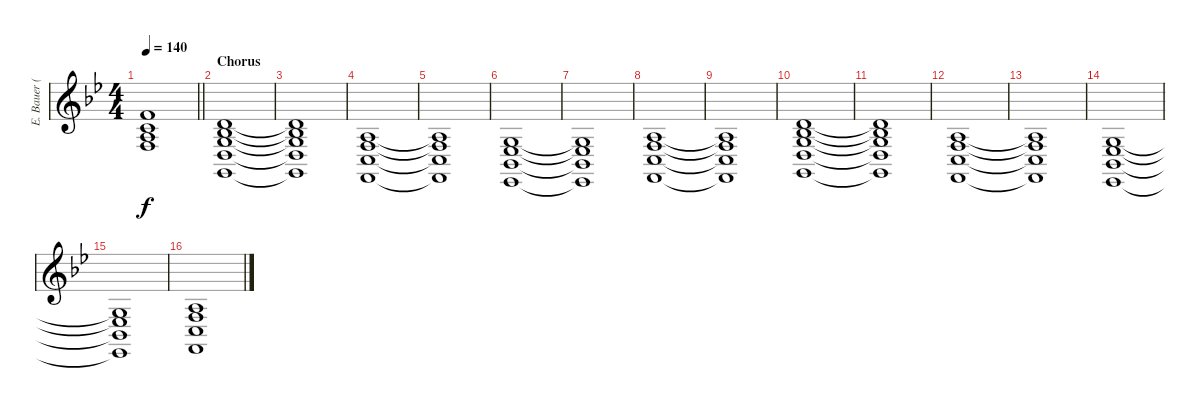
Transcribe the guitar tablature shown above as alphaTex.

\track ("E. Bauer (Keyboard)" "E. Bauer (") {instrument stringensemble1}
\staff {score}
\tuning (E4 B3 G3 D3 A2 E2 B1) {hide}
\ts (4 4)
\tempo 140
\clef g2
\barLineRight lightlight
\ks gminor
(1.1{t} 1.2{t} 2.3{t} 3.4{t}).1{dy f} |
\section ("" "Chorus")
(3.2 3.3 5.4 5.5 3.6).1 |
(3.2{t} 3.3{t} 5.4{t} 5.5{t} 3.6{t}).1 |
(2.3 3.4 3.5 1.6).1 |
(2.3{t} 3.4{t} 3.5{t} 1.6{t}).1 |
(5.4 6.5 6.6 4.7).1 |
(5.4{t} 6.5{t} 6.6{t} 4.7{t}).1 |
(2.3 3.4 3.5 1.6).1 |
(2.3{t} 3.4{t} 3.5{t} 1.6{t}).1 |
(3.2 3.3 5.4 5.5 3.6).1 |
(3.2{t} 3.3{t} 5.4{t} 5.5{t} 3.6{t}).1 |
(2.3 3.4 3.5 1.6).1 |
(2.3{t} 3.4{t} 3.5{t} 1.6{t}).1 |
(5.4 6.5 6.6 4.7).1 |
(5.4{t} 6.5{t} 6.6{t} 4.7{t}).1 |
(2.3 3.4 3.5 1.6).1
